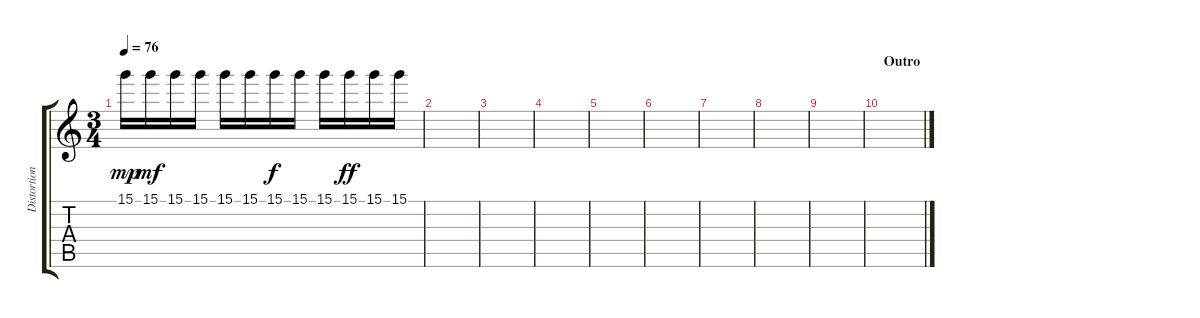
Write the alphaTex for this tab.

\track ("Distortion guitar" "Distortion") {instrument distortionguitar}
\staff {score tabs}
\tuning (E4 B3 G3 D3 A2 E2) {hide}
\ts (3 4)
\tempo 76
\clef g2
\ks c
15.1.16{dy mp} 15.1.16{dy mf} 15.1.16 15.1.16 15.1.16 15.1.16 15.1.16{dy f} 15.1.16 15.1.16 15.1.16{dy ff} 15.1.16 15.1.16 |
|
|
|
|
|
|
|
|
\section ("" "Outro")
